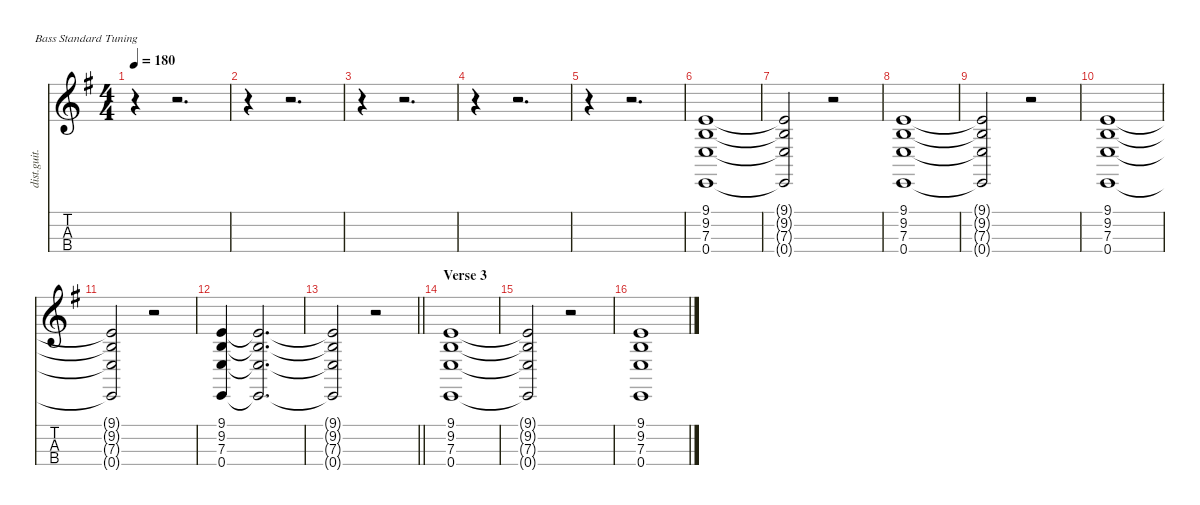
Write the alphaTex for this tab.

\defaultSystemsLayout 4
\hideDynamics
\bracketExtendMode nobrackets
\otherSystemsTrackNameOrientation horizontal
\track ("Intro Bass " "dist.guit.") {instrument distortionguitar}
\staff {score tabs}
\tuning (G2 D2 A1 E1)
\ts (4 4)
\tempo 180
\clef g2
\ks eminor
r.4{dy f beam Down} r.2{d beam Down} |
r.4{beam Down} r.2{d beam Down} |
r.4{beam Down} r.2{d beam Down} |
r.4{beam Down} r.2{d beam Down} |
r.4{beam Down} r.2{d beam Down} |
(9.1{acc forcenatural} 9.2{acc forcenatural} 7.3{acc forcenatural} 0.4{acc forcenatural}).1{dy mf beam Up} |
(9.1{t acc forcenatural} 9.2{t acc forcenatural} 7.3{t acc forcenatural} 0.4{t acc forcenatural}).2{beam Up} r.2{beam Up} |
(9.1{acc forcenatural} 9.2{acc forcenatural} 7.3{acc forcenatural} 0.4{acc forcenatural}).1{beam Up} |
(9.1{t acc forcenatural} 9.2{t acc forcenatural} 7.3{t acc forcenatural} 0.4{t acc forcenatural}).2{beam Up} r.2{beam Up} |
(9.1{acc forcenatural} 9.2{acc forcenatural} 7.3{acc forcenatural} 0.4{acc forcenatural}).1{beam Up} |
(9.1{t acc forcenatural} 9.2{t acc forcenatural} 7.3{t acc forcenatural} 0.4{t acc forcenatural}).2{beam Up} r.2{beam Up} |
(9.1{acc forcenatural} 9.2{acc forcenatural} 7.3{acc forcenatural} 0.4{acc forcenatural}).4{beam Up} (9.1{t acc forcenatural} 9.2{t acc forcenatural} 7.3{t acc forcenatural} 0.4{t acc forcenatural}).2{d beam Up} |
\barLineRight lightlight
(9.1{t acc forcenatural} 9.2{t acc forcenatural} 7.3{t acc forcenatural} 0.4{t acc forcenatural}).2{beam Up} r.2{beam Up} |
\section ("" "Verse 3")
(9.1{acc forcenatural} 9.2{acc forcenatural} 7.3{acc forcenatural} 0.4{acc forcenatural}).1{beam Up} |
(9.1{t acc forcenatural} 9.2{t acc forcenatural} 7.3{t acc forcenatural} 0.4{t acc forcenatural}).2{beam Up} r.2{beam Up} |
(9.1{acc forcenatural} 9.2{acc forcenatural} 7.3{acc forcenatural} 0.4{acc forcenatural}).1{beam Up}
